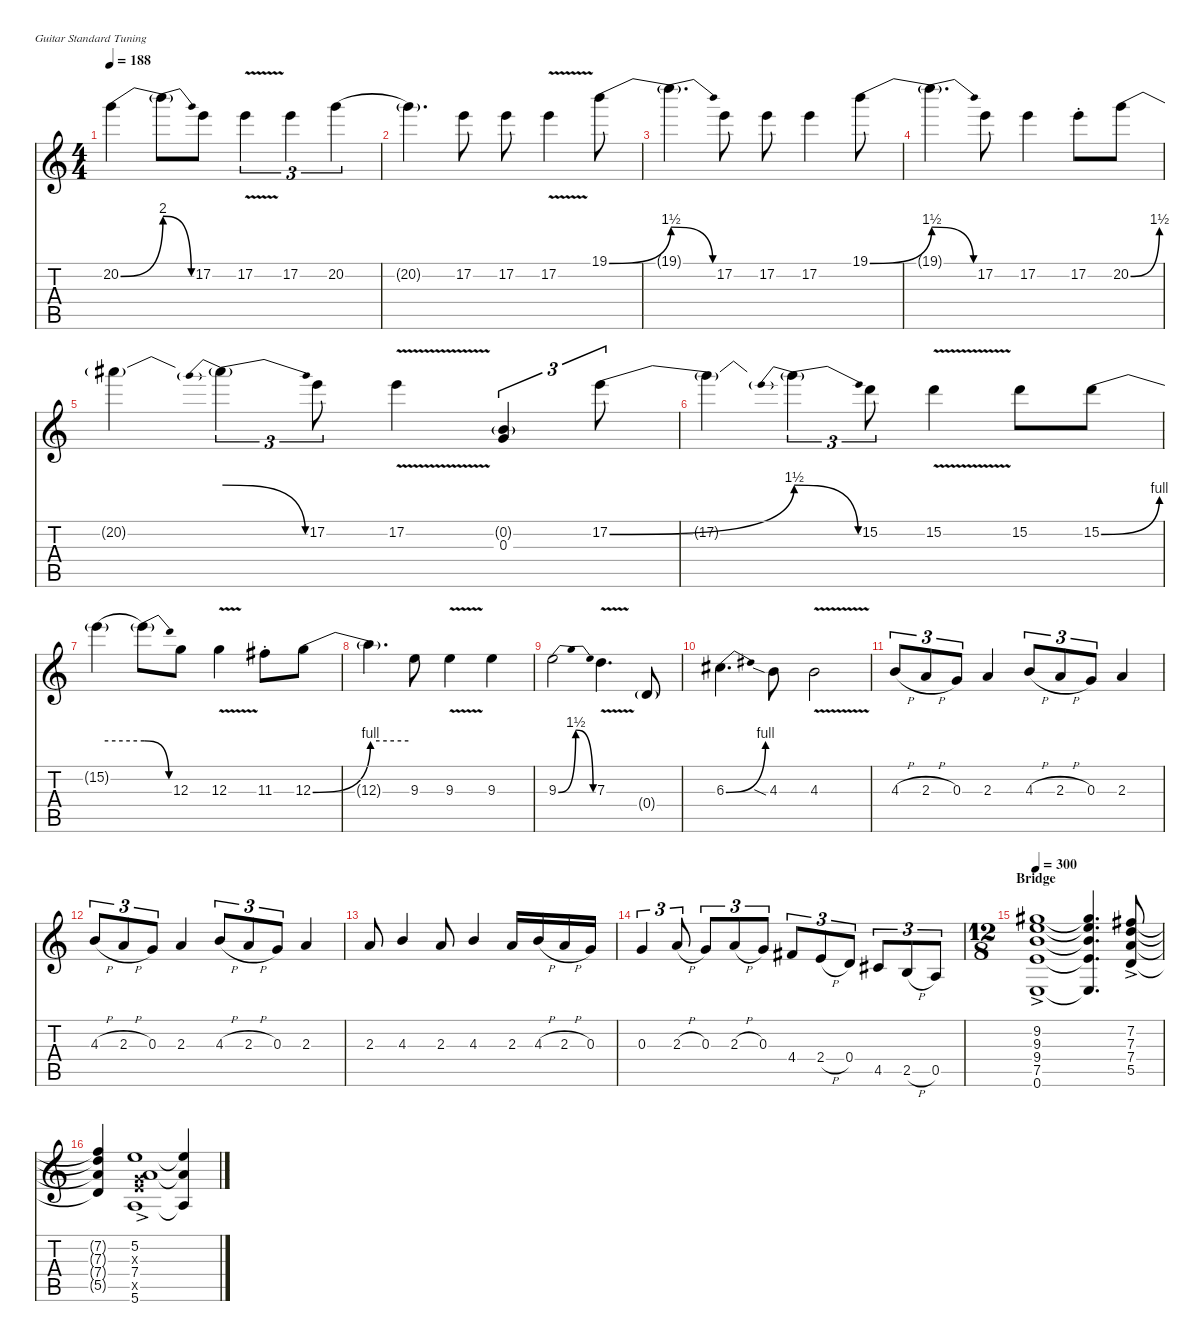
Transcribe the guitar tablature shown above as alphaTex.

\defaultSystemsLayout 4
\hideDynamics
\bracketExtendMode nobrackets
\singleTrackTrackNamePolicy hidden
\multiTrackTrackNamePolicy hidden
\firstSystemTrackNameMode fullname
\firstSystemTrackNameOrientation horizontal
\otherSystemsTrackNameOrientation horizontal
\track ("Gtr. 1 w/dist and wah pedal" "od.guit.") {instrument overdrivenguitar}
\staff {score tabs}
\tuning (E4 B3 G3 D3 A2 E2)
\ts (4 4)
\tempo 188
\clef g2
\ks c
20.2{be (bend 0 0 60 8) t}.4{dy f beam Down} 20.2{be (release 0 8 60 0) t}.8{beam Down} 17.2.8{beam Down} 17.2{v}.4{tu (3 2) beam Down} 17.2.4{tu (3 2) beam Down} 20.2{be (hold 0 0 60 0)}.4{tu (3 2) beam Down} |
20.2{be (hold 0 0 60 0) t}.4{d beam Down} 17.2.8{beam Down} 17.2.8{beam Down} 17.2{v}.4{beam Down} 19.1{be (bend 0 0 60 6)}.8{beam Down} |
19.1{be (release 0 6 60 0) t}.4{d beam Down} 17.2.8{beam Down} 17.2.8{beam Down} 17.2.4{beam Down} 19.1{be (bend 0 0 60 6)}.8{beam Down} |
19.1{be (release 0 6 60 0) t}.4{d beam Down} 17.2.8{beam Down} 17.2.4{beam Down} 17.2{st}.8{beam Down} 20.2{be (bend 0 0 60 6)}.8{beam Down} |
20.2{t}.4{beam Down} 20.2{be (prebendrelease 0 6 60 0) t}.4{tu (3 2) beam Down} 17.2.8{tu (3 2) beam Down} 17.2{v}.4{beam Down} (0.2{g} 0.3).4{tu (3 2) beam Up} 17.2{be (bend 0 0 60 6)}.8{tu (3 2) beam Down} |
17.2{t}.4{beam Down} 17.2{be (prebendrelease 0 6 60 0) t}.4{tu (3 2) beam Down} 15.2.8{tu (3 2) beam Down} 15.2{v}.4{beam Down} 15.2.8{beam Down} 15.2{be (bend 0 0 60 4)}.8{beam Down} |
15.2{be (hold 0 4 60 4) t}.4{beam Down} 15.2{be (release 0 4 60 0) t}.8{beam Down} 12.3.8{beam Down} 12.3{v}.4{beam Down} 11.3{st acc #}.8{beam Down} 12.3{be (bend 0 0 60 4)}.8{beam Down} |
12.3{be (hold 0 4 60 4) t}.4{d beam Down} 9.3.8{beam Down} 9.3{v}.4{beam Down} 9.3.4{beam Down} |
9.3{be (bendrelease 0 0 15 6 30 6 45 0)}.2{beam Down} 7.3{v}.4{d beam Down} 0.4{g}.8{beam Up} |
6.3{be (bend 0 0 30 4) acc #}.4{d beam Down} 4.3{sia}.8{beam Down} 4.3{v}.2{beam Down} |
4.3{h}.8{tu (3 2) beam Up} 2.3{h}.8{tu (3 2) beam Up} 0.3.8{tu (3 2) beam Up} 2.3.4{beam Up} 4.3{h}.8{tu (3 2) beam Up} 2.3{h}.8{tu (3 2) beam Up} 0.3.8{tu (3 2) beam Up} 2.3.4{beam Up} |
4.3{h}.8{tu (3 2) beam Up} 2.3{h}.8{tu (3 2) beam Up} 0.3.8{tu (3 2) beam Up} 2.3.4{beam Up} 4.3{h}.8{tu (3 2) beam Up} 2.3{h}.8{tu (3 2) beam Up} 0.3.8{tu (3 2) beam Up} 2.3.4{beam Up} |
2.3.8{beam Up} 4.3.4{beam Up} 2.3.8{beam Up} 4.3.4{beam Up} 2.3.16{beam Up} 4.3{h}.16{beam Up} 2.3{h}.16{beam Up} 0.3.16{beam Up} |
0.3.4{tu (3 2) beam Up} 2.3{h}.8{tu (3 2) beam Up} 0.3.8{tu (3 2) beam Up} 2.3{h}.8{tu (3 2) beam Up} 0.3.8{tu (3 2) beam Up} 4.4{acc #}.8{tu (3 2) beam Up} 2.4{h}.8{tu (3 2) beam Up} 0.4.8{tu (3 2) beam Up} 4.5{acc #}.8{tu (3 2) beam Up} 2.5{h}.8{tu (3 2) beam Up} 0.5.8{tu (3 2) beam Up} |
\ts (12 8)
\section ("" "Bridge")
\tempo 300
(9.2{ac acc #} 9.3{ac} 9.4{ac} 7.5{ac} 0.6{ac}).1{beam Up} (9.2{t acc #} 9.3{t} 9.4{t} 7.5{t} 0.6{t}).4{d beam Up} (7.2{ac acc #} 7.3 7.4{ac} 5.5{ac}).8{beam Up} |
(7.2{t acc #} 7.3{t} 7.4{t} 5.5{t}).4{beam Up} (5.2{ac} 0.3{x} 7.4{ac} 7.5{x} 5.6{ac}).1{beam Up} (5.2{t} 7.4{t} 5.6{t}).4{beam Up}
